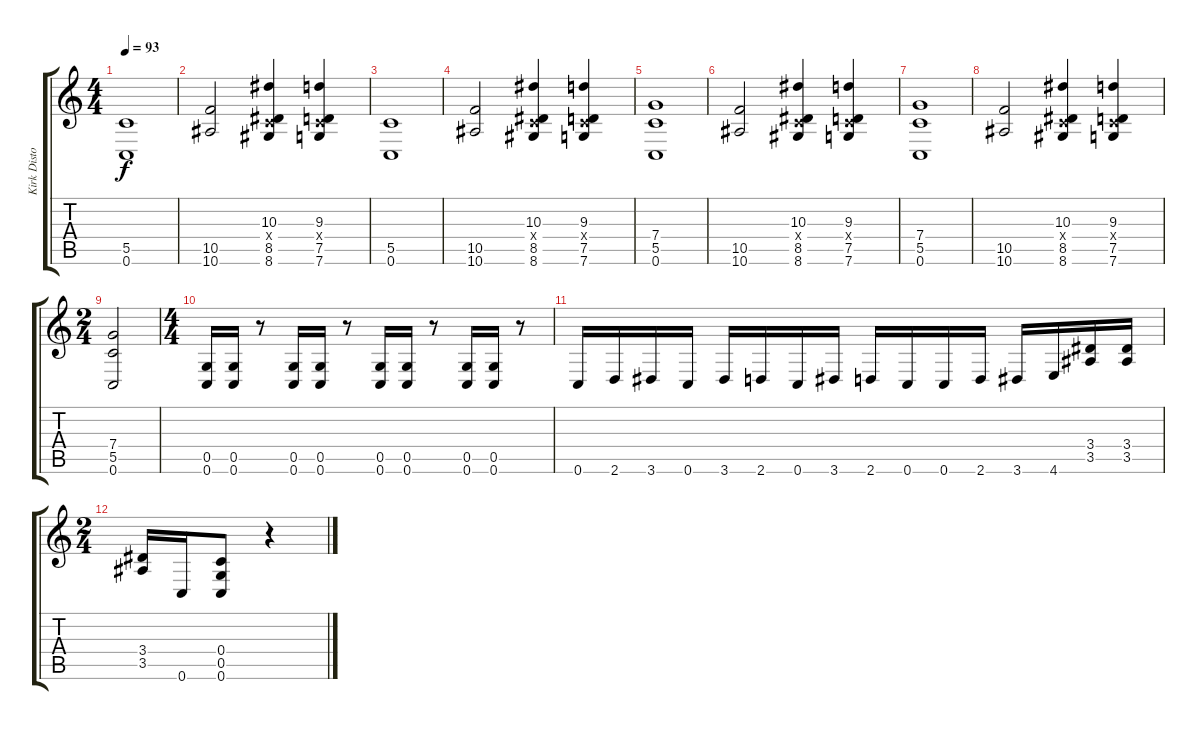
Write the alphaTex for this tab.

\track ("Kirk Distortion" "Kirk Disto") {instrument distortionguitar}
\staff {score tabs}
\tuning (D4 A3 F3 C3 G2 C2) {hide}
\ts (4 4)
\tempo 93
\clef g2
\ks c
(5.5 0.6).1{dy f} |
(10.5 10.6).2 (10.3 0.4{x} 8.5 8.6).4 (9.3 0.4{x} 7.5 7.6).4 |
(5.5 0.6).1 |
(10.5 10.6).2 (10.3 0.4{x} 8.5 8.6).4 (9.3 0.4{x} 7.5 7.6).4 |
(7.4 5.5 0.6).1 |
(10.5 10.6).2 (10.3 0.4{x} 8.5 8.6).4 (9.3 0.4{x} 7.5 7.6).4 |
(7.4 5.5 0.6).1 |
(10.5 10.6).2 (10.3 0.4{x} 8.5 8.6).4 (9.3 0.4{x} 7.5 7.6).4 |
\ts (2 4)
(7.4 5.5 0.6).2 |
\ts (4 4)
(0.5 0.6).16 (0.5 0.6).16 r.8 (0.5 0.6).16 (0.5 0.6).16 r.8 (0.5 0.6).16 (0.5 0.6).16 r.8 (0.5 0.6).16 (0.5 0.6).16 r.8 |
0.6.16 2.6.16 3.6.16 0.6.16 3.6.16 2.6.16 0.6.16 3.6.16 2.6.16 0.6.16 0.6.16 2.6.16 3.6.16 4.6.16 (3.4 3.5).16 (3.4 3.5).16 |
\ts (2 4)
(3.4 3.5).16 0.6.16 (0.4 0.5 0.6).8 r.4
